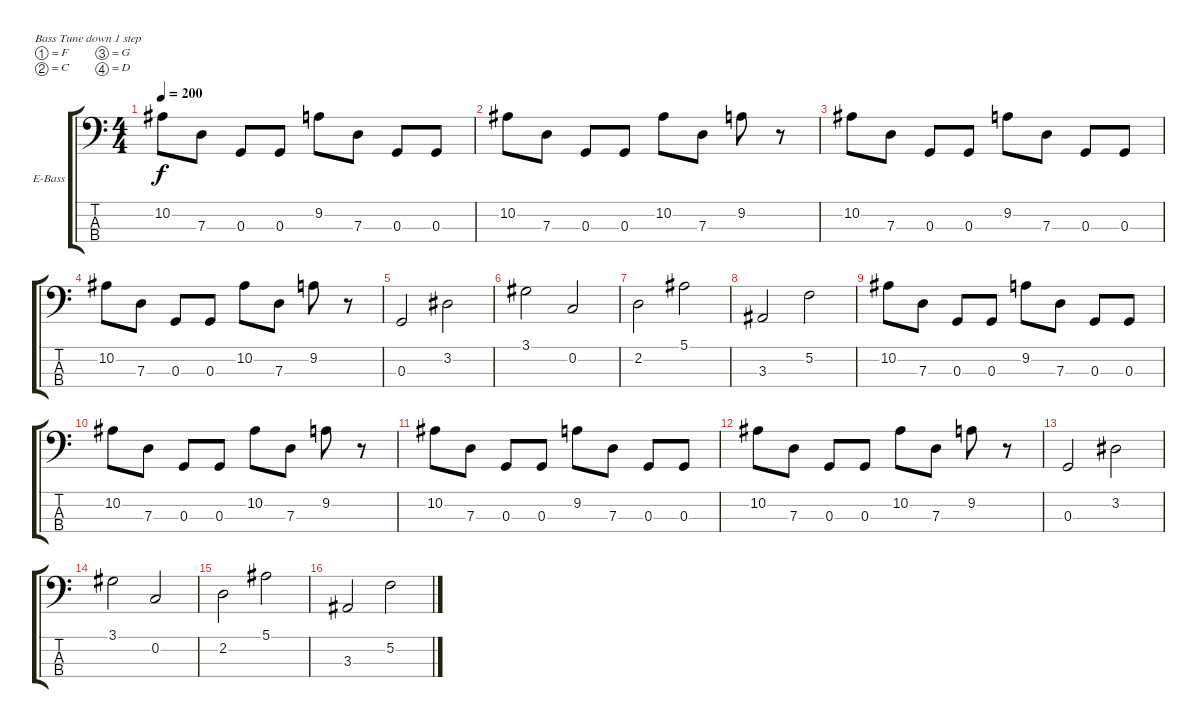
\bracketExtendMode groupsimilarinstruments
\firstSystemTrackNameOrientation horizontal
\otherSystemsTrackNameOrientation horizontal
\track ("Bass" "E-Bass") {multiBarRest instrument electricbassfinger}
\staff {score tabs}
\tuning (F2 C2 G1 D1)
\ts (4 4)
\tempo 200
\clef f4
\ks c
10.2.8{dy f} 7.3.8 0.3.8 0.3.8 9.2.8 7.3.8 0.3.8 0.3.8 |
10.2.8 7.3.8 0.3.8 0.3.8 10.2.8 7.3.8 9.2.8 r.8 |
10.2.8 7.3.8 0.3.8 0.3.8 9.2.8 7.3.8 0.3.8 0.3.8 |
10.2.8 7.3.8 0.3.8 0.3.8 10.2.8 7.3.8 9.2.8 r.8 |
0.3.2 3.2.2 |
3.1.2 0.2.2 |
2.2.2 5.1.2 |
3.3.2 5.2.2 |
10.2.8 7.3.8 0.3.8 0.3.8 9.2.8 7.3.8 0.3.8 0.3.8 |
10.2.8 7.3.8 0.3.8 0.3.8 10.2.8 7.3.8 9.2.8 r.8 |
10.2.8 7.3.8 0.3.8 0.3.8 9.2.8 7.3.8 0.3.8 0.3.8 |
10.2.8 7.3.8 0.3.8 0.3.8 10.2.8 7.3.8 9.2.8 r.8 |
0.3.2 3.2.2 |
3.1.2 0.2.2 |
2.2.2 5.1.2 |
3.3.2 5.2.2
